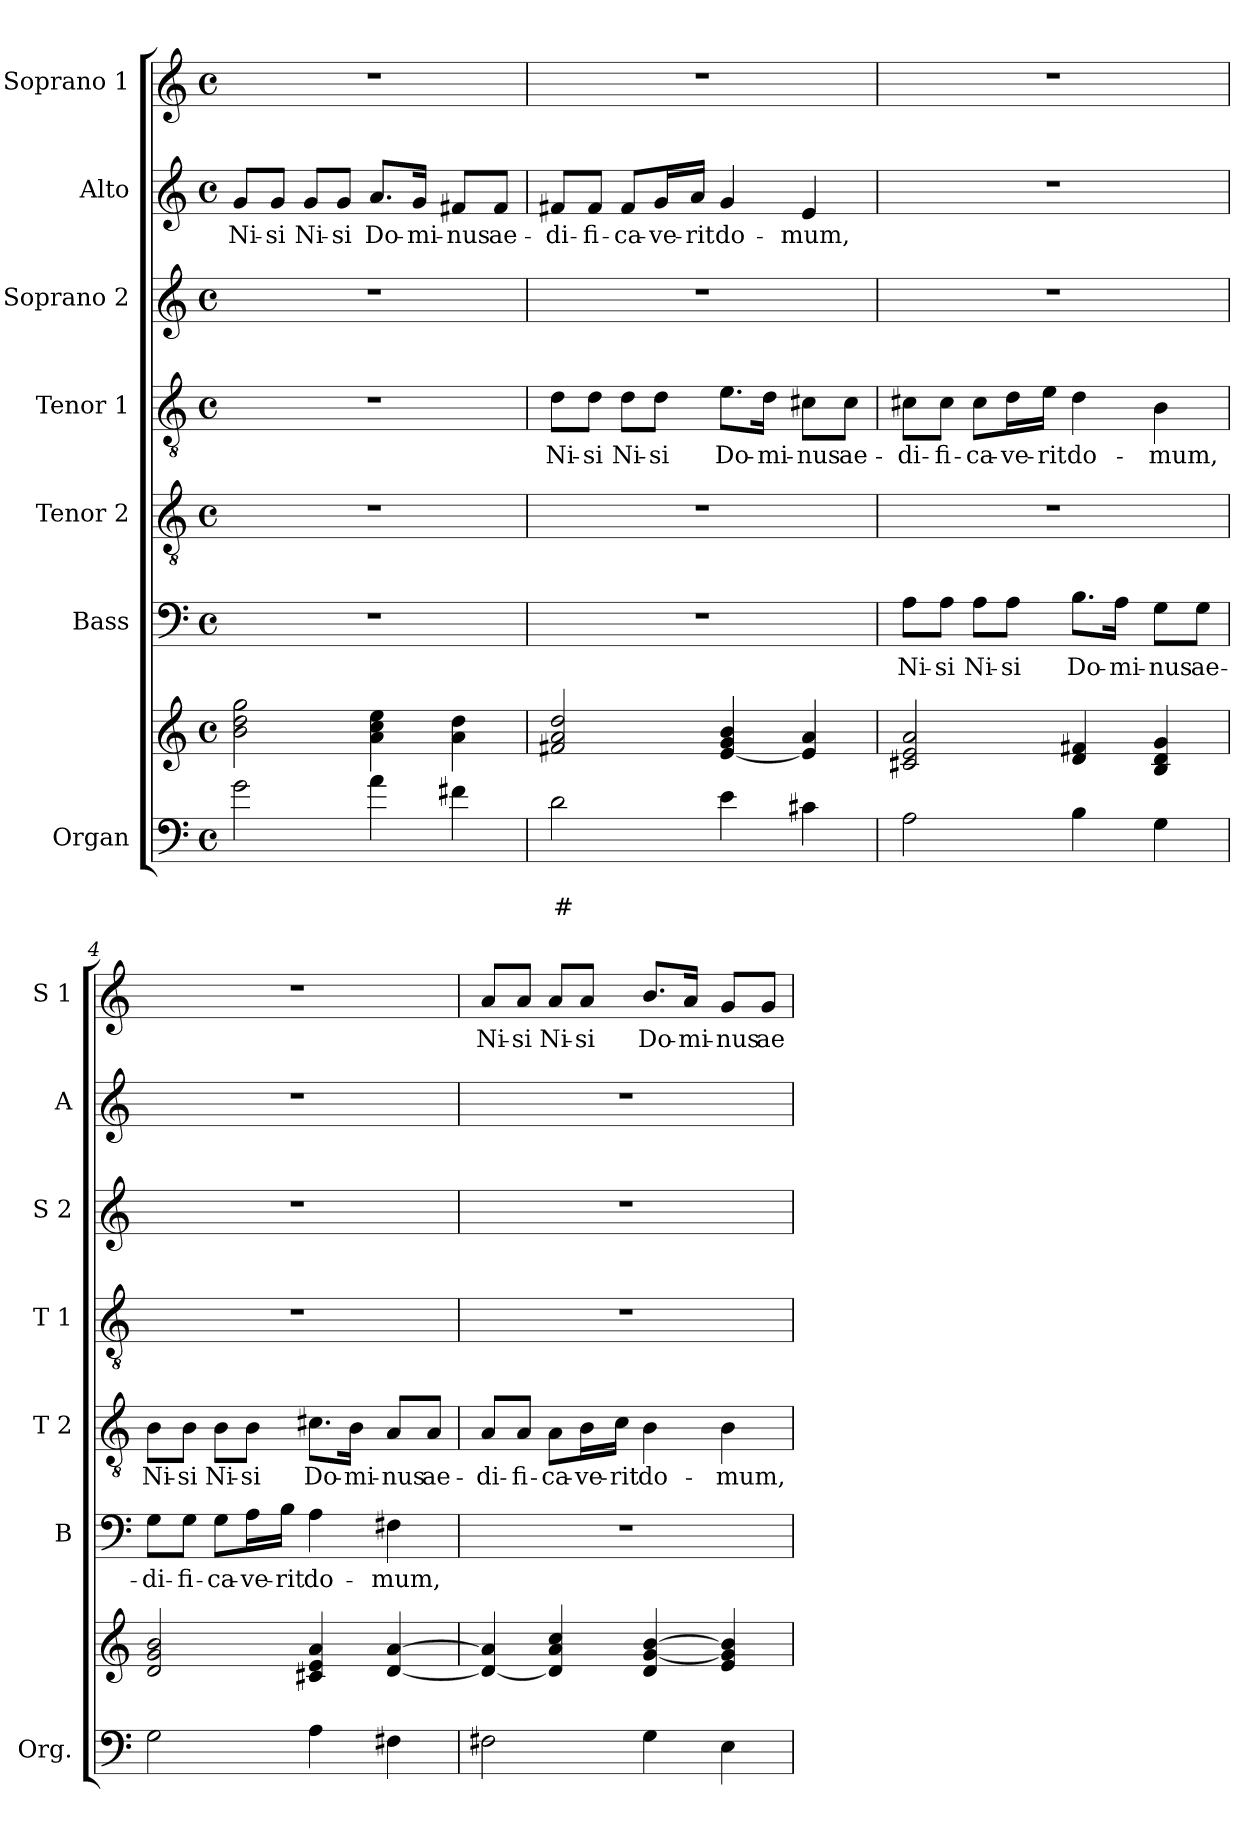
**kern	**text	**text	**kern	**kern	**text	**kern	**text	**kern	**text	**kern	**kern	**text	**kern	**text
*part7	*part7	*part7	*part7	*part6	*part6	*part5	*part5	*part4	*part4	*part3	*part2	*part2	*part1	*part1
*staff8	*staff8	*staff8	*staff7	*staff6	*staff6	*staff5	*staff5	*staff4	*staff4	*staff3	*staff2	*staff2	*staff1	*staff1
*I"Organ	*	*	*	*I"Bass	*	*I"Tenor 2	*	*I"Tenor 1	*	*I"Soprano 2	*I"Alto	*	*I"Soprano 1	*
*I'Org.	*	*	*	*I'B	*	*I'T 2	*	*I'T 1	*	*I'S 2	*I'A	*	*I'S 1	*
*clefF4	*	*	*clefG2	*clefF4	*	*clefGv2	*	*clefGv2	*	*clefG2	*clefG2	*	*clefG2	*
*k[]	*	*	*k[]	*k[]	*	*k[]	*	*k[]	*	*k[]	*k[]	*	*k[]	*
*C:	*	*	*C:	*C:	*	*C:	*	*C:	*	*C:	*C:	*	*C:	*
*M4/4	*	*	*M4/4	*M4/4	*	*M4/4	*	*M4/4	*	*M4/4	*M4/4	*	*M4/4	*
*met(c)	*	*	*met(c)	*met(c)	*	*met(c)	*	*met(c)	*	*met(c)	*met(c)	*	*met(c)	*
=1	=1	=1	=1	=1	=1	=1	=1	=1	=1	=1	=1	=1	=1	=1
!	!	!	!	!	!	!	!	!	!	!	!	!LO:LY:b	!	!
2g\	.	.	2b!\ 2dd!\ 2gg!\	1r	.	1r	.	1r	.	1r	8g/L	Ni-	1r	.
!	!	!	!	!	!	!	!	!	!	!	!	!LO:LY:b	!	!
.	.	.	.	.	.	.	.	.	.	.	8g/J	-si	.	.
!	!	!	!	!	!	!	!	!	!	!	!	!LO:LY:b	!	!
.	.	.	.	.	.	.	.	.	.	.	8g/L	Ni-	.	.
!	!	!	!	!	!	!	!	!	!	!	!	!LO:LY:b	!	!
.	.	.	.	.	.	.	.	.	.	.	8g/J	-si	.	.
!	!	!	!	!	!	!	!	!	!	!	!	!LO:LY:b	!	!
4a\	.	.	4a!\ 4cc!\ 4ee!\	.	.	.	.	.	.	.	8.a/L	Do-	.	.
!	!	!	!	!	!	!	!	!	!	!	!	!LO:LY:b	!	!
.	.	.	.	.	.	.	.	.	.	.	16g/Jk	-mi-	.	.
!	!	!	!	!	!	!	!	!	!	!	!	!LO:LY:b	!	!
4f#X\	.	.	4a!\ 4dd!\	.	.	.	.	.	.	.	8f#X/L	-nus	.	.
!	!	!	!	!	!	!	!	!	!	!	!	!LO:LY:b	!	!
.	.	.	.	.	.	.	.	.	.	.	8f#/J	ae-	.	.
=2	=2	=2	=2	=2	=2	=2	=2	=2	=2	=2	=2	=2	=2	=2
!	!	!LO:LY:b	!	!	!	!	!	!	!LO:LY:b	!	!	!LO:LY:b	!	!
2d\	.	#	2f#X!/ 2a!/ 2dd!/	1r	.	1r	.	8d\L	Ni-	1r	8f#X/L	-di-	1r	.
!	!	!	!	!	!	!	!	!	!LO:LY:b	!	!	!LO:LY:b	!	!
.	.	.	.	.	.	.	.	8d\J	-si	.	8f#/J	-fi-	.	.
!	!	!	!	!	!	!	!	!	!LO:LY:b	!	!	!LO:LY:b	!	!
.	.	.	.	.	.	.	.	8d\L	Ni-	.	8f#/L	-ca-	.	.
!	!	!	!	!	!	!	!	!	!LO:LY:b	!	!	!LO:LY:b	!	!
.	.	.	.	.	.	.	.	8d\J	-si	.	16g/L	-ve-	.	.
!	!	!	!	!	!	!	!	!	!	!	!	!LO:LY:b	!	!
.	.	.	.	.	.	.	.	.	.	.	16a/JJ	-rit	.	.
!	!	!	!	!	!	!	!	!	!LO:LY:b	!	!	!LO:LY:b	!	!
4e\	.	.	[4e!/ 4g!/ 4b!/	.	.	.	.	8.e\L	Do-	.	4g/	do-	.	.
!	!	!	!	!	!	!	!	!	!LO:LY:b	!	!	!	!	!
.	.	.	.	.	.	.	.	16d\Jk	-mi-	.	.	.	.	.
!	!	!	!	!	!	!	!	!	!LO:LY:b	!	!	!LO:LY:b	!	!
4c#X\	.	.	4e!/] 4a!/	.	.	.	.	8c#X\L	-nus	.	4e/	-mum,	.	.
!	!	!	!	!	!	!	!	!	!LO:LY:b	!	!	!	!	!
.	.	.	.	.	.	.	.	8c#\J	ae-	.	.	.	.	.
=3	=3	=3	=3	=3	=3	=3	=3	=3	=3	=3	=3	=3	=3	=3
!	!	!	!	!	!LO:LY:b	!	!	!	!LO:LY:b	!	!	!	!	!
2A\	.	.	2c#X!/ 2e!/ 2a!/	8A\L	Ni-	1r	.	8c#X\L	-di-	1r	1r	.	1r	.
!	!	!	!	!	!LO:LY:b	!	!	!	!LO:LY:b	!	!	!	!	!
.	.	.	.	8A\J	-si	.	.	8c#\J	-fi-	.	.	.	.	.
!	!	!	!	!	!LO:LY:b	!	!	!	!LO:LY:b	!	!	!	!	!
.	.	.	.	8A\L	Ni-	.	.	8c#\L	-ca-	.	.	.	.	.
!	!	!	!	!	!LO:LY:b	!	!	!	!LO:LY:b	!	!	!	!	!
.	.	.	.	8A\J	-si	.	.	16d\L	-ve-	.	.	.	.	.
!	!	!	!	!	!	!	!	!	!LO:LY:b	!	!	!	!	!
.	.	.	.	.	.	.	.	16e\JJ	-rit	.	.	.	.	.
!	!	!	!	!	!LO:LY:b	!	!	!	!LO:LY:b	!	!	!	!	!
4B\	.	.	4d!/ 4f#X!/	8.B\L	Do-	.	.	4d\	do-	.	.	.	.	.
!	!	!	!	!	!LO:LY:b	!	!	!	!	!	!	!	!	!
.	.	.	.	16A\Jk	-mi-	.	.	.	.	.	.	.	.	.
!	!	!	!	!	!LO:LY:b	!	!	!	!LO:LY:b	!	!	!	!	!
4G\	.	.	4B!/ 4d!/ 4g!/	8G\L	-nus	.	.	4B\	-mum,	.	.	.	.	.
!	!	!	!	!	!LO:LY:b	!	!	!	!	!	!	!	!	!
.	.	.	.	8G\J	ae-	.	.	.	.	.	.	.	.	.
!!LO:PB:g=z
=4	=4	=4	=4	=4	=4	=4	=4	=4	=4	=4	=4	=4	=4	=4
!	!	!	!	!	!LO:LY:b	!	!LO:LY:b	!	!	!	!	!	!	!
2G\	.	.	2d!/ 2g!/ 2b!/	8G\L	-di-	8B\L	Ni-	1r	.	1r	1r	.	1r	.
!	!	!	!	!	!LO:LY:b	!	!LO:LY:b	!	!	!	!	!	!	!
.	.	.	.	8G\J	-fi-	8B\J	-si	.	.	.	.	.	.	.
!	!	!	!	!	!LO:LY:b	!	!LO:LY:b	!	!	!	!	!	!	!
.	.	.	.	8G\L	-ca-	8B\L	Ni-	.	.	.	.	.	.	.
!	!	!	!	!	!LO:LY:b	!	!LO:LY:b	!	!	!	!	!	!	!
.	.	.	.	16A\L	-ve-	8B\J	-si	.	.	.	.	.	.	.
!	!	!	!	!	!LO:LY:b	!	!	!	!	!	!	!	!	!
.	.	.	.	16B\JJ	-rit	.	.	.	.	.	.	.	.	.
!	!	!	!	!	!LO:LY:b	!	!LO:LY:b	!	!	!	!	!	!	!
4A\	.	.	4c#X!/ 4e!/ 4a!/	4A\	do-	8.c#X\L	Do-	.	.	.	.	.	.	.
!	!	!	!	!	!	!	!LO:LY:b	!	!	!	!	!	!	!
.	.	.	.	.	.	16B\Jk	-mi-	.	.	.	.	.	.	.
!	!	!	!	!	!LO:LY:b	!	!LO:LY:b	!	!	!	!	!	!	!
4F#X\	.	.	[4d!/ [4a!/	4F#X\	-mum,	8A/L	-nus	.	.	.	.	.	.	.
!	!	!	!	!	!	!	!LO:LY:b	!	!	!	!	!	!	!
.	.	.	.	.	.	8A/J	ae-	.	.	.	.	.	.	.
=5	=5	=5	=5	=5	=5	=5	=5	=5	=5	=5	=5	=5	=5	=5
!	!	!	!	!	!	!	!LO:LY:b	!	!	!	!	!	!	!LO:LY:b
2F#X\	.	.	4d!/_ 4a!/]	1r	.	8A/L	-di-	1r	.	1r	1r	.	8a/L	Ni-
!	!	!	!	!	!	!	!LO:LY:b	!	!	!	!	!	!	!LO:LY:b
.	.	.	.	.	.	8A/J	-fi-	.	.	.	.	.	8a/J	-si
!	!	!	!	!	!	!	!LO:LY:b	!	!	!	!	!	!	!LO:LY:b
.	.	.	4d!/] 4a!/ 4cc!/	.	.	8A\L	-ca-	.	.	.	.	.	8a/L	Ni-
!	!	!	!	!	!	!	!LO:LY:b	!	!	!	!	!	!	!LO:LY:b
.	.	.	.	.	.	16B\L	-ve-	.	.	.	.	.	8a/J	-si
!	!	!	!	!	!	!	!LO:LY:b	!	!	!	!	!	!	!
.	.	.	.	.	.	16c\JJ	-rit	.	.	.	.	.	.	.
!	!	!	!	!	!	!	!LO:LY:b	!	!	!	!	!	!	!LO:LY:b
4G\	.	.	4d!/ [4g!/ [4b!/	.	.	4B\	do-	.	.	.	.	.	8.b/L	Do-
!	!	!	!	!	!	!	!	!	!	!	!	!	!	!LO:LY:b
.	.	.	.	.	.	.	.	.	.	.	.	.	16a/Jk	-mi-
!	!	!	!	!	!	!	!LO:LY:b	!	!	!	!	!	!	!LO:LY:b
4E\	.	.	4e!/ 4g!/] 4b!/]	.	.	4B\	-mum,	.	.	.	.	.	8g/L	-nus
!	!	!	!	!	!	!	!	!	!	!	!	!	!	!LO:LY:b
.	.	.	.	.	.	.	.	.	.	.	.	.	8g/J	ae-
=	=	=	=	=	=	=	=	=	=	=	=	=	=	=
*-	*-	*-	*-	*-	*-	*-	*-	*-	*-	*-	*-	*-	*-	*-
